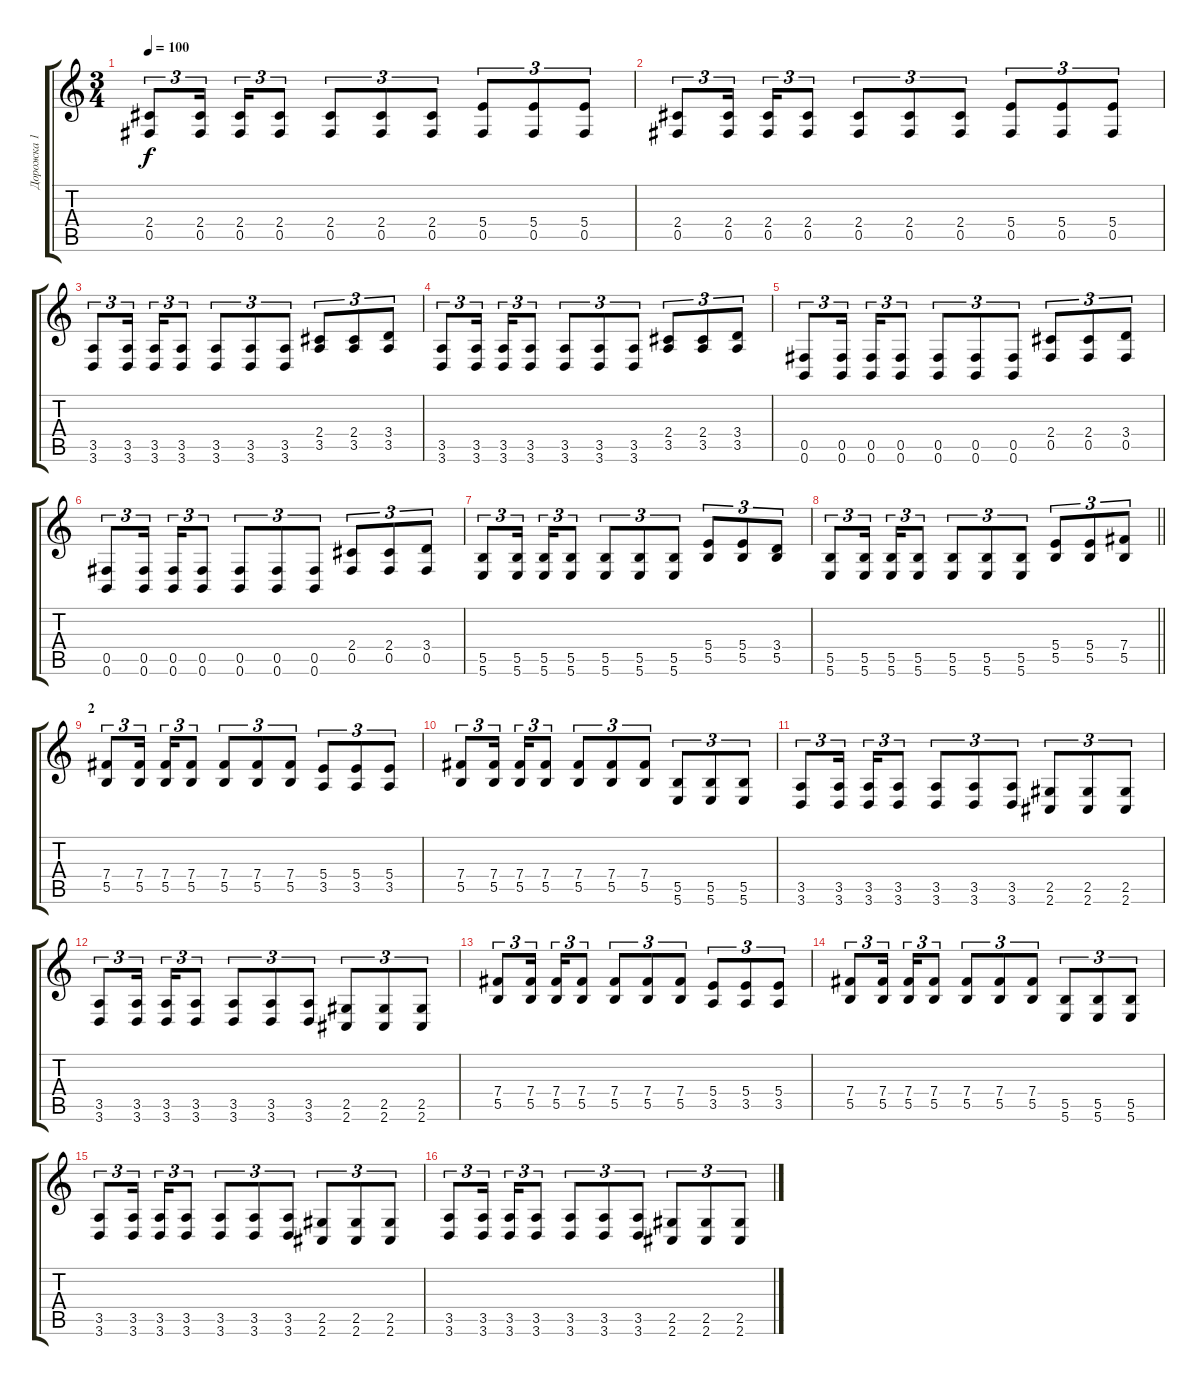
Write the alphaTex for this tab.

\track ("Дорожка 1" "Дорожка 1") {instrument distortionguitar}
\staff {score tabs}
\tuning (Db4 Ab3 E3 B2 Gb2 B1) {hide}
\ts (3 4)
\tempo 100
\clef g2
\ks c
(2.4 0.5).8{tu (3 2) dy f} (2.4 0.5).16{tu (3 2) beam splitsecondary} (2.4 0.5).16{tu (3 2)} (2.4 0.5).8{tu (3 2)} (2.4 0.5).8{tu (3 2)} (2.4 0.5).8{tu (3 2)} (2.4 0.5).8{tu (3 2)} (5.4 0.5).8{tu (3 2)} (5.4 0.5).8{tu (3 2)} (5.4 0.5).8{tu (3 2)} |
(2.4 0.5).8{tu (3 2)} (2.4 0.5).16{tu (3 2) beam splitsecondary} (2.4 0.5).16{tu (3 2)} (2.4 0.5).8{tu (3 2)} (2.4 0.5).8{tu (3 2)} (2.4 0.5).8{tu (3 2)} (2.4 0.5).8{tu (3 2)} (5.4 0.5).8{tu (3 2)} (5.4 0.5).8{tu (3 2)} (5.4 0.5).8{tu (3 2)} |
(3.5 3.6).8{tu (3 2)} (3.5 3.6).16{tu (3 2) beam splitsecondary} (3.5 3.6).16{tu (3 2)} (3.5 3.6).8{tu (3 2)} (3.5 3.6).8{tu (3 2)} (3.5 3.6).8{tu (3 2)} (3.5 3.6).8{tu (3 2)} (2.4 3.5).8{tu (3 2)} (2.4 3.5).8{tu (3 2)} (3.4 3.5).8{tu (3 2)} |
(3.5 3.6).8{tu (3 2)} (3.5 3.6).16{tu (3 2) beam splitsecondary} (3.5 3.6).16{tu (3 2)} (3.5 3.6).8{tu (3 2)} (3.5 3.6).8{tu (3 2)} (3.5 3.6).8{tu (3 2)} (3.5 3.6).8{tu (3 2)} (2.4 3.5).8{tu (3 2)} (2.4 3.5).8{tu (3 2)} (3.4 3.5).8{tu (3 2)} |
(0.5 0.6).8{tu (3 2)} (0.5 0.6).16{tu (3 2) beam splitsecondary} (0.5 0.6).16{tu (3 2)} (0.5 0.6).8{tu (3 2)} (0.5 0.6).8{tu (3 2)} (0.5 0.6).8{tu (3 2)} (0.5 0.6).8{tu (3 2)} (2.4 0.5).8{tu (3 2)} (2.4 0.5).8{tu (3 2)} (3.4 0.5).8{tu (3 2)} |
(0.5 0.6).8{tu (3 2)} (0.5 0.6).16{tu (3 2) beam splitsecondary} (0.5 0.6).16{tu (3 2)} (0.5 0.6).8{tu (3 2)} (0.5 0.6).8{tu (3 2)} (0.5 0.6).8{tu (3 2)} (0.5 0.6).8{tu (3 2)} (2.4 0.5).8{tu (3 2)} (2.4 0.5).8{tu (3 2)} (3.4 0.5).8{tu (3 2)} |
(5.5 5.6).8{tu (3 2)} (5.5 5.6).16{tu (3 2) beam splitsecondary} (5.5 5.6).16{tu (3 2)} (5.5 5.6).8{tu (3 2)} (5.5 5.6).8{tu (3 2)} (5.5 5.6).8{tu (3 2)} (5.5 5.6).8{tu (3 2)} (5.4 5.5).8{tu (3 2)} (5.4 5.5).8{tu (3 2)} (3.4 5.5).8{tu (3 2)} |
\barLineRight lightlight
(5.5 5.6).8{tu (3 2)} (5.5 5.6).16{tu (3 2) beam splitsecondary} (5.5 5.6).16{tu (3 2)} (5.5 5.6).8{tu (3 2)} (5.5 5.6).8{tu (3 2)} (5.5 5.6).8{tu (3 2)} (5.5 5.6).8{tu (3 2)} (5.4 5.5).8{tu (3 2)} (5.4 5.5).8{tu (3 2)} (7.4 5.5).8{tu (3 2)} |
\section ("" "2")
(7.4 5.5).8{tu (3 2)} (7.4 5.5).16{tu (3 2) beam splitsecondary} (7.4 5.5).16{tu (3 2)} (7.4 5.5).8{tu (3 2)} (7.4 5.5).8{tu (3 2)} (7.4 5.5).8{tu (3 2)} (7.4 5.5).8{tu (3 2)} (5.4 3.5).8{tu (3 2)} (5.4 3.5).8{tu (3 2)} (5.4 3.5).8{tu (3 2)} |
(7.4 5.5).8{tu (3 2)} (7.4 5.5).16{tu (3 2) beam splitsecondary} (7.4 5.5).16{tu (3 2)} (7.4 5.5).8{tu (3 2)} (7.4 5.5).8{tu (3 2)} (7.4 5.5).8{tu (3 2)} (7.4 5.5).8{tu (3 2)} (5.5 5.6).8{tu (3 2)} (5.5 5.6).8{tu (3 2)} (5.5 5.6).8{tu (3 2)} |
(3.5 3.6).8{tu (3 2)} (3.5 3.6).16{tu (3 2) beam splitsecondary} (3.5 3.6).16{tu (3 2)} (3.5 3.6).8{tu (3 2)} (3.5 3.6).8{tu (3 2)} (3.5 3.6).8{tu (3 2)} (3.5 3.6).8{tu (3 2)} (2.5 2.6).8{tu (3 2)} (2.5 2.6).8{tu (3 2)} (2.5 2.6).8{tu (3 2)} |
(3.5 3.6).8{tu (3 2)} (3.5 3.6).16{tu (3 2) beam splitsecondary} (3.5 3.6).16{tu (3 2)} (3.5 3.6).8{tu (3 2)} (3.5 3.6).8{tu (3 2)} (3.5 3.6).8{tu (3 2)} (3.5 3.6).8{tu (3 2)} (2.5 2.6).8{tu (3 2)} (2.5 2.6).8{tu (3 2)} (2.5 2.6).8{tu (3 2)} |
(7.4 5.5).8{tu (3 2)} (7.4 5.5).16{tu (3 2) beam splitsecondary} (7.4 5.5).16{tu (3 2)} (7.4 5.5).8{tu (3 2)} (7.4 5.5).8{tu (3 2)} (7.4 5.5).8{tu (3 2)} (7.4 5.5).8{tu (3 2)} (5.4 3.5).8{tu (3 2)} (5.4 3.5).8{tu (3 2)} (5.4 3.5).8{tu (3 2)} |
(7.4 5.5).8{tu (3 2)} (7.4 5.5).16{tu (3 2) beam splitsecondary} (7.4 5.5).16{tu (3 2)} (7.4 5.5).8{tu (3 2)} (7.4 5.5).8{tu (3 2)} (7.4 5.5).8{tu (3 2)} (7.4 5.5).8{tu (3 2)} (5.5 5.6).8{tu (3 2)} (5.5 5.6).8{tu (3 2)} (5.5 5.6).8{tu (3 2)} |
(3.5 3.6).8{tu (3 2)} (3.5 3.6).16{tu (3 2) beam splitsecondary} (3.5 3.6).16{tu (3 2)} (3.5 3.6).8{tu (3 2)} (3.5 3.6).8{tu (3 2)} (3.5 3.6).8{tu (3 2)} (3.5 3.6).8{tu (3 2)} (2.5 2.6).8{tu (3 2)} (2.5 2.6).8{tu (3 2)} (2.5 2.6).8{tu (3 2)} |
(3.5 3.6).8{tu (3 2)} (3.5 3.6).16{tu (3 2) beam splitsecondary} (3.5 3.6).16{tu (3 2)} (3.5 3.6).8{tu (3 2)} (3.5 3.6).8{tu (3 2)} (3.5 3.6).8{tu (3 2)} (3.5 3.6).8{tu (3 2)} (2.5 2.6).8{tu (3 2)} (2.5 2.6).8{tu (3 2)} (2.5 2.6).8{tu (3 2)}
